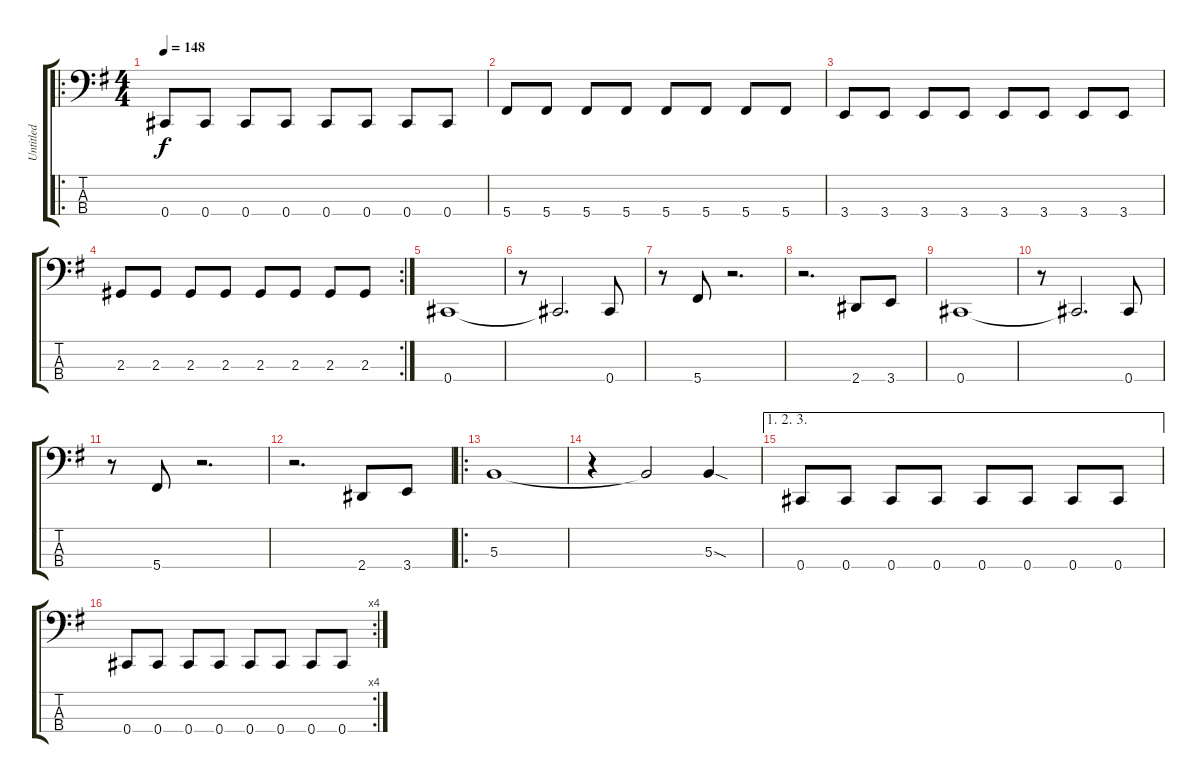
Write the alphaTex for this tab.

\track ("Untitled" "Untitled") {instrument electricbassfinger}
\staff {score tabs}
\tuning (E2 B1 Gb1 Db1) {hide}
\ro
\ts (4 4)
\tempo 148
\clef f4
\ks g
0.4.8{dy f instrument electricbassfinger} 0.4.8 0.4.8 0.4.8 0.4.8 0.4.8 0.4.8 0.4.8 |
5.4.8 5.4.8 5.4.8 5.4.8 5.4.8 5.4.8 5.4.8 5.4.8 |
3.4.8 3.4.8 3.4.8 3.4.8 3.4.8 3.4.8 3.4.8 3.4.8 |
\rc 2
2.3.8 2.3.8 2.3.8 2.3.8 2.3.8 2.3.8 2.3.8 2.3.8 |
0.4.1 |
r.8 0.4{t}.2{d} 0.4.8 |
r.8 5.4.8 r.2{d} |
r.2{d} 2.4.8 3.4.8 |
0.4.1 |
r.8 0.4{t}.2{d} 0.4.8 |
r.8 5.4.8 r.2{d} |
r.2{d} 2.4.8 3.4.8 |
\ro
5.3.1 |
r.4 5.3{t}.2 5.3{sod}.4 |
\ae (1 2 3)
0.4.8 0.4.8 0.4.8 0.4.8 0.4.8 0.4.8 0.4.8 0.4.8 |
\rc 4
0.4.8 0.4.8 0.4.8 0.4.8 0.4.8 0.4.8 0.4.8 0.4.8
